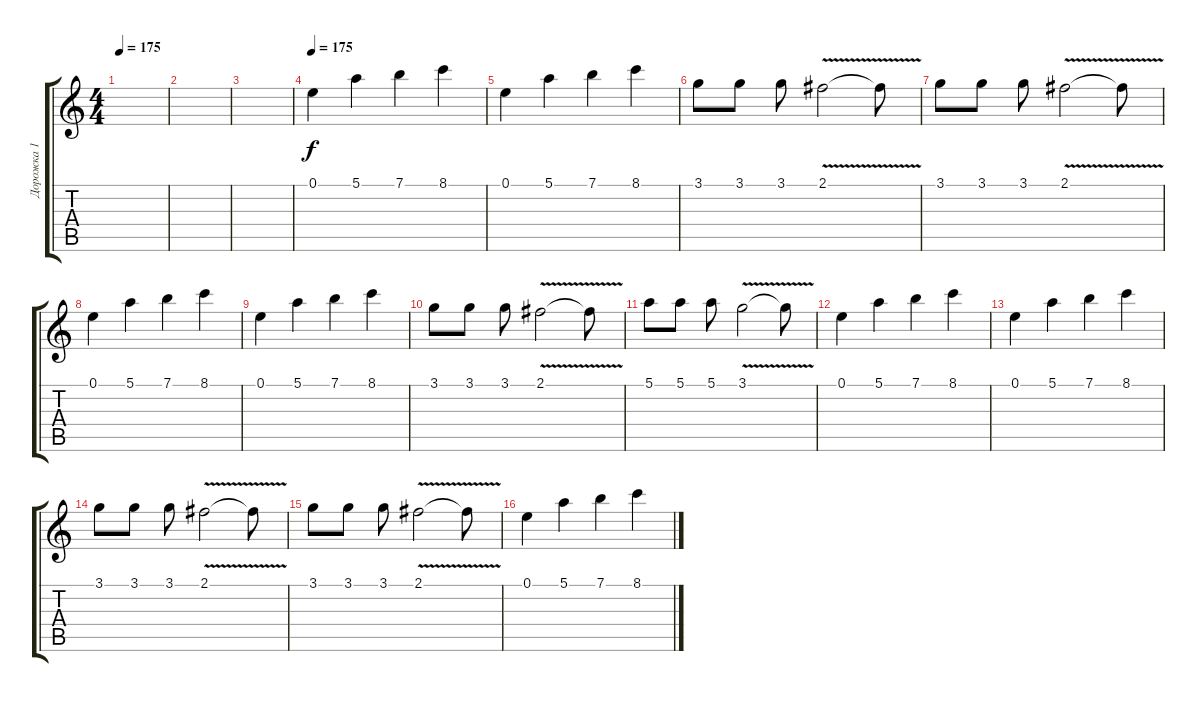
\track ("Дорожка 1" "Дорожка 1") {instrument distortionguitar}
\staff {score tabs}
\tuning (E4 B3 G3 D3 A2 E2) {hide}
\ts (4 4)
\tempo 175
\clef g2
\ks c
|
|
|
\tempo 175
0.1.4{balance 11} 5.1.4 7.1.4 8.1.4 |
0.1.4 5.1.4 7.1.4 8.1.4 |
3.1.8 3.1.8 3.1.8 2.1{v}.2 2.1{t}.8 |
3.1.8 3.1.8 3.1.8 2.1{v}.2 2.1{t}.8 |
0.1.4 5.1.4 7.1.4 8.1.4 |
0.1.4 5.1.4 7.1.4 8.1.4 |
3.1.8 3.1.8 3.1.8 2.1{v}.2 2.1{t}.8 |
5.1.8 5.1.8 5.1.8 3.1{v}.2 3.1{t}.8 |
0.1.4{balance 11} 5.1.4 7.1.4 8.1.4 |
0.1.4 5.1.4 7.1.4 8.1.4 |
3.1.8 3.1.8 3.1.8 2.1{v}.2 2.1{t}.8 |
3.1.8 3.1.8 3.1.8 2.1{v}.2 2.1{t}.8 |
0.1.4 5.1.4 7.1.4 8.1.4
